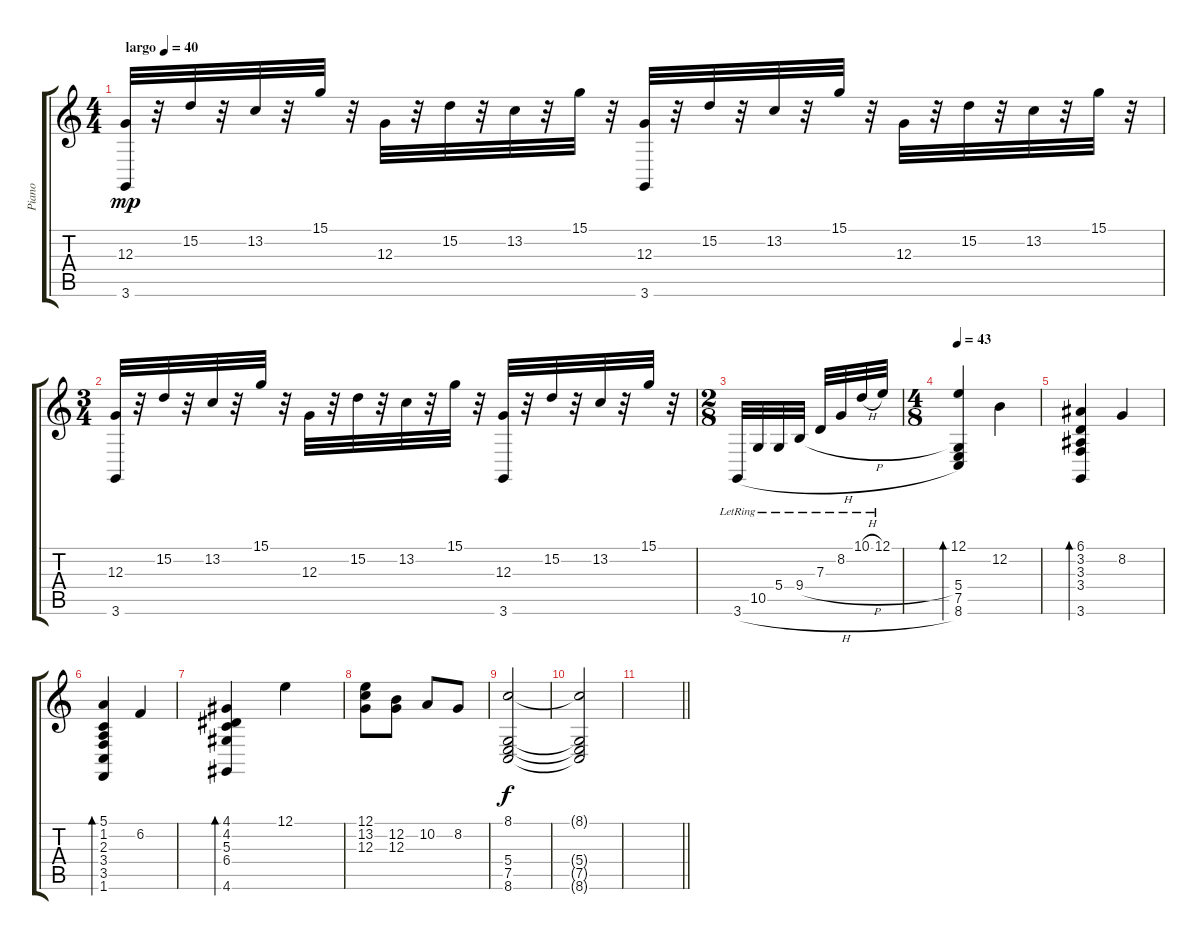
\track ("Piano" "Piano") {instrument brightacousticpiano}
\staff {score tabs}
\tuning (E4 B3 G3 D3 A2 E2) {hide}
\ts (4 4)
\tempo (40 "largo")
\clef g2
\ks c
(12.3 3.6).32{dy mp instrument brightacousticpiano} r.32 15.2.32 r.32 13.2.32 r.32 15.1.32 r.32 12.3.32 r.32 15.2.32 r.32 13.2.32 r.32 15.1.32 r.32 (12.3 3.6).32 r.32 15.2.32 r.32 13.2.32 r.32 15.1.32 r.32 12.3.32 r.32 15.2.32 r.32 13.2.32 r.32 15.1.32 r.32 |
\ts (3 4)
(12.3 3.6).32 r.32 15.2.32 r.32 13.2.32 r.32 15.1.32 r.32 12.3.32 r.32 15.2.32 r.32 13.2.32 r.32 15.1.32 r.32 (12.3 3.6).32 r.32 15.2.32 r.32 13.2.32 r.32 15.1.32 r.32 |
\ts (2 8)
3.6{h lr}.32 10.5{lr}.32 5.4{lr}.32 9.4{h lr}.32 7.3{lr}.32 8.2{lr}.32 10.1{h lr}.32 12.1{lr}.32 |
\ts (4 8)
\tempo 43
(12.1 5.4 7.5 8.6).4{bd 120} 12.2.4 |
(6.1 3.2 3.3 3.4 3.6).4{bd 120} 8.2.4 |
(5.1 1.2 2.3 3.4 3.5 1.6).4{bd 120} 6.2.4 |
(4.1 4.2 5.3 6.4 4.6).4{bd 120} 12.1.4 |
(12.1 13.2 12.3).8 (12.2 12.3).8 10.2.8 8.2.8 |
(8.1 5.4 7.5 8.6).2{dy f} |
(8.1{t} 5.4{t} 7.5{t} 8.6{t}).2 |
\barLineRight lightlight
